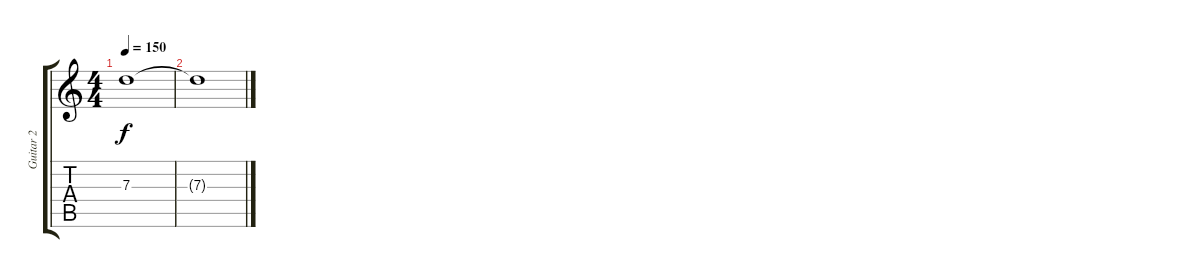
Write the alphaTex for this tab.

\track ("Guitar 2" "Guitar 2") {instrument electricguitarjazz}
\staff {score tabs}
\tuning (E4 B3 G3 D3 A2 E2) {hide}
\ts (4 4)
\tempo 150
\clef g2
\ks c
7.3{t}.1{dy f} |
7.3{t}.1
